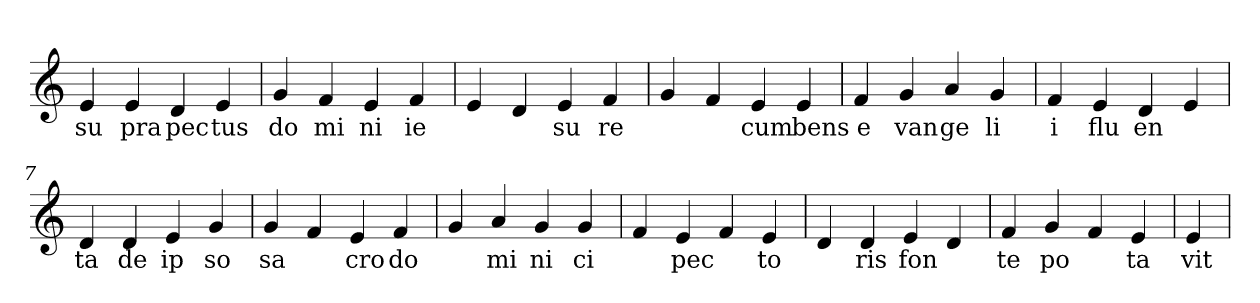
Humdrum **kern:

**kern	**text
*part1	*part1
*staff1	*staff1
*clefG2	*
=1	=1
4e	su
4e	pra
4d	pec
4e	tus
=2	=2
4g	do
4f	mi
4e	ni
4f	ie
=3	=3
4e	.
4d	.
4e	su
4f	re
=4	=4
4g	.
4f	.
4e	cum
4e	bens
=5	=5
4f	e
4g	van
4a	ge
4g	li
=6	=6
4f	i
4e	flu
4d	en
4e	.
=7	=7
4d	ta
4d	de
4e	ip
4g	so
=8	=8
4g	sa
4f	.
4e	cro
4f	do
=9	=9
4g	.
4a	mi
4g	ni
4g	ci
=10	=10
4f	.
4e	pec
4f	.
4e	to
=11	=11
4d	.
4d	ris
4e	fon
4d	.
=12	=12
4f	te
4g	po
4f	.
4e	ta
=13	=13
4e	vit
=	=
*-	*-
